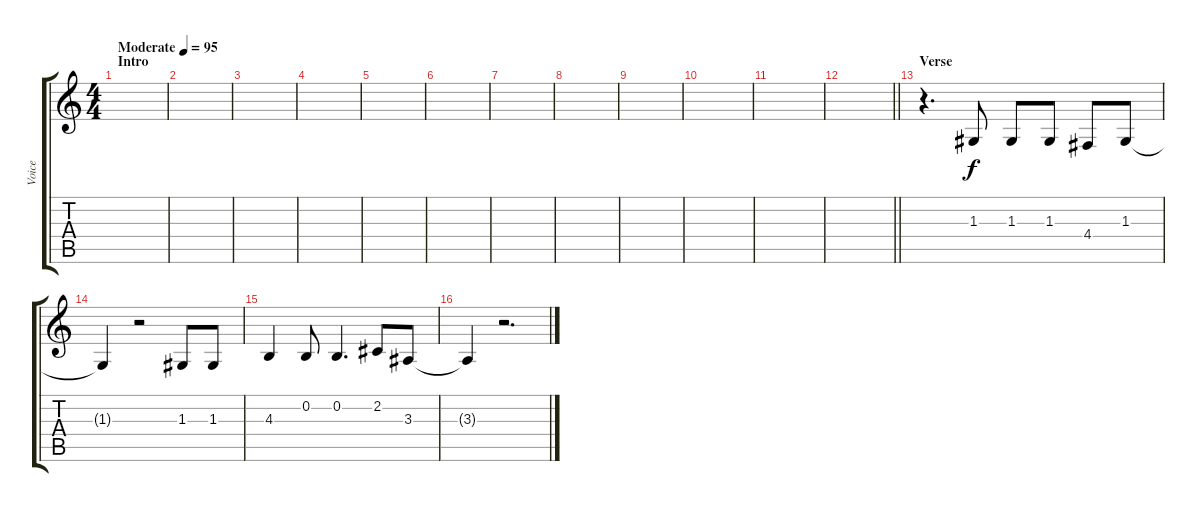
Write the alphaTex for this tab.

\track ("Voice" "Voice") {instrument lead6voice}
\staff {score tabs}
\tuning (E4 B3 G3 D3 A2 E2) {hide}
\ts (4 4)
\section ("" "Intro ")
\tempo (95 "Moderate")
\clef g2
\ks c
|
|
|
|
|
|
|
|
|
|
|
\barLineRight lightlight
|
\section ("" "Verse ")
r.4{d} 1.3.8 1.3.8 1.3.8 4.4.8 1.3.8 |
1.3{t}.4 r.2 1.3.8 1.3.8 |
4.3.4 0.2.8 0.2.4{d} 2.2.8 3.3.8 |
3.3{t}.4 r.2{d}
